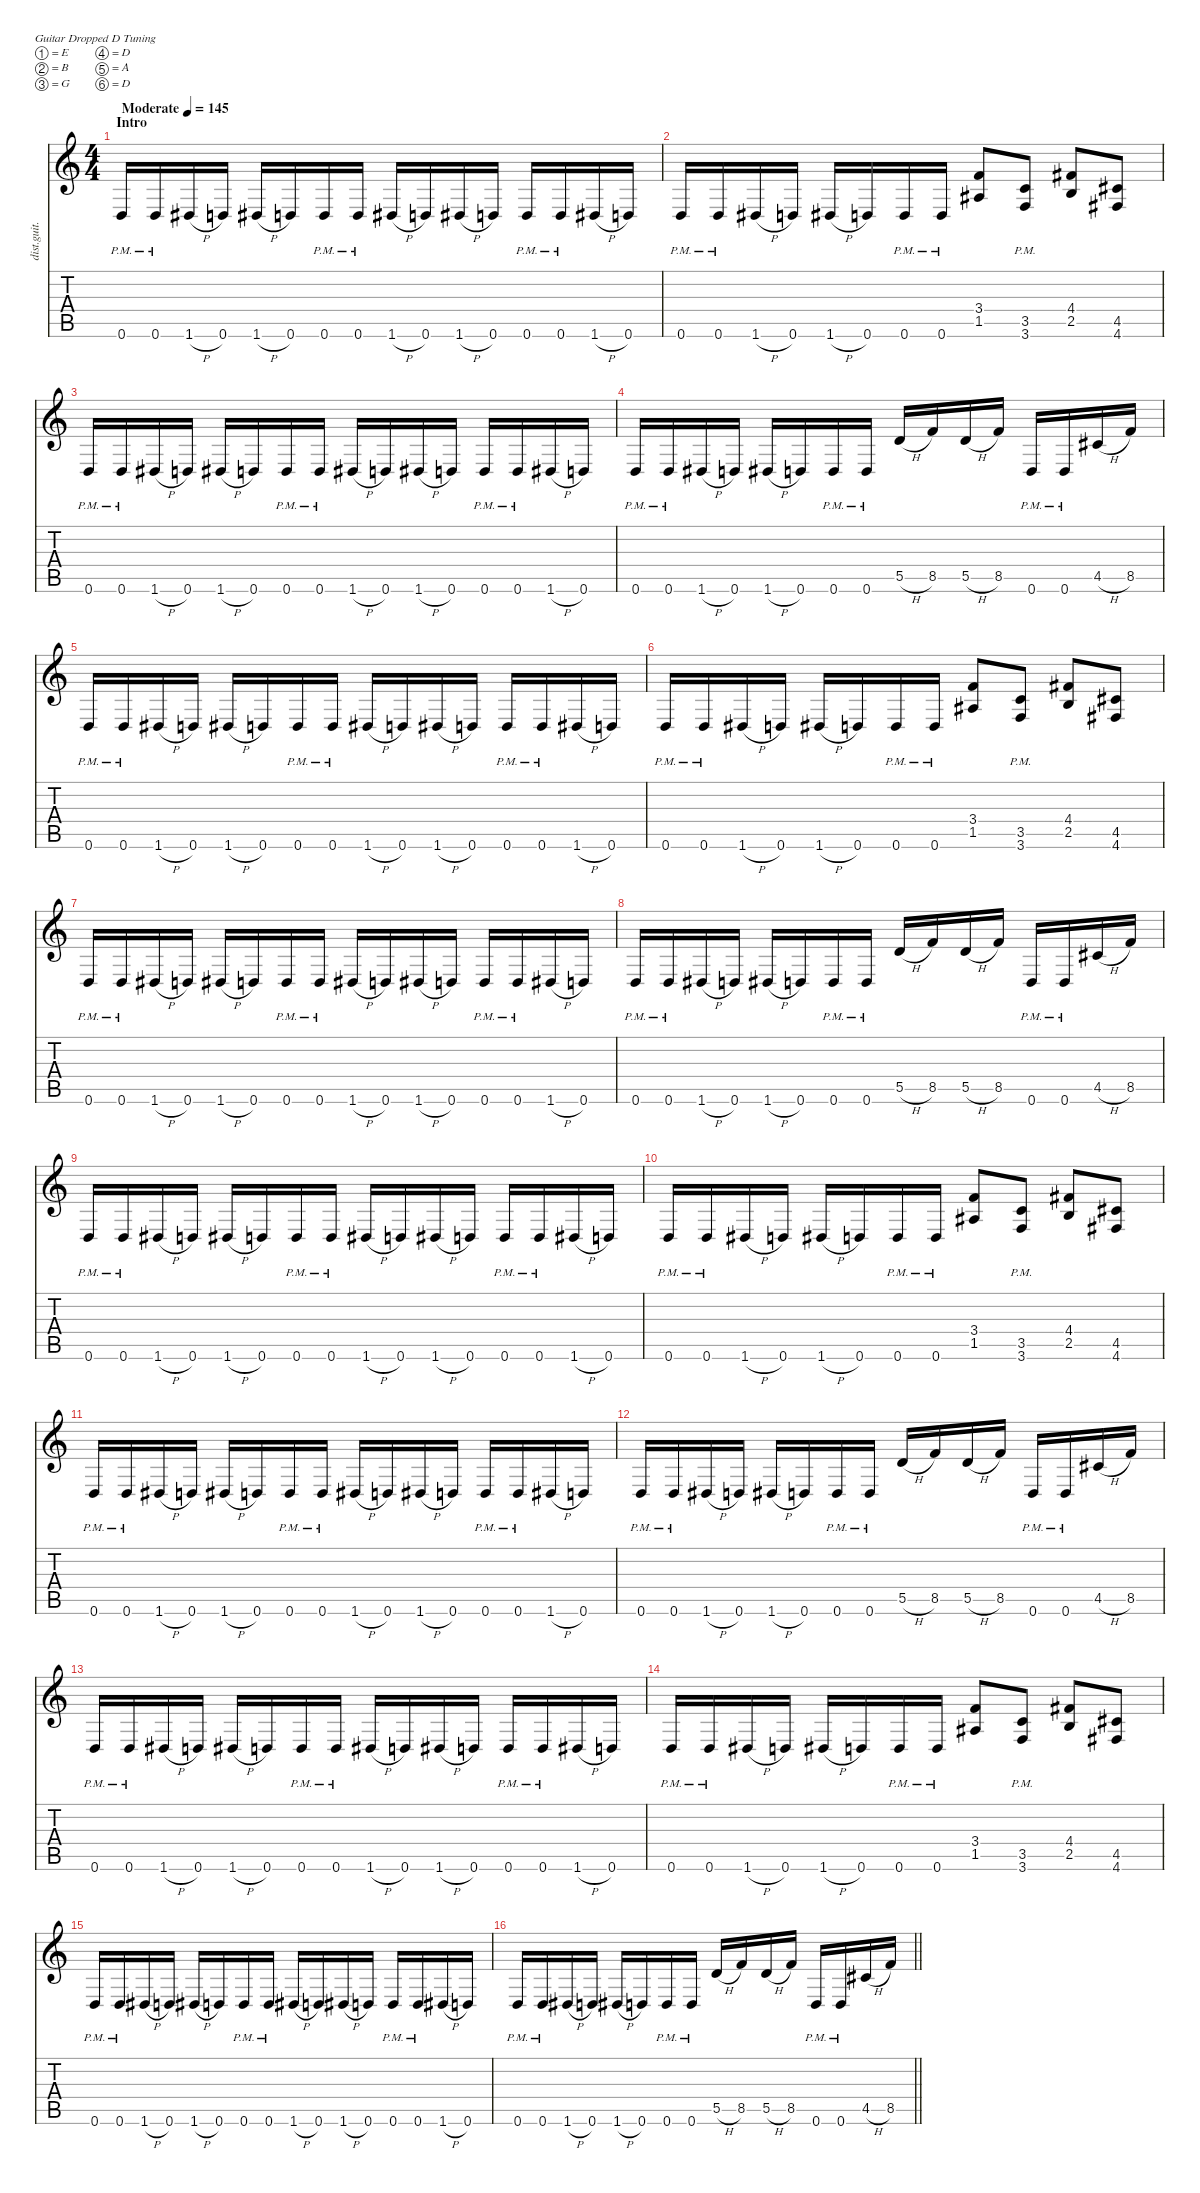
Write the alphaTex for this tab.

\defaultSystemsLayout 4
\hideDynamics
\bracketExtendMode nobrackets
\otherSystemsTrackNameOrientation horizontal
\track ("Willie Adler - Rhythm" "dist.guit.") {instrument distortionguitar}
\staff {score tabs}
\tuning (E4 B3 G3 D3 A2 D2)
\ts (4 4)
\beaming (8 2 2 2 2)
\section ("" "Intro")
\tempo (145 "Moderate")
\clef g2
\ks c
0.6{pm}.16{dy f instrument distortionguitar} 0.6{pm}.16 1.6{h acc #}.16 0.6.16 1.6{h acc #}.16 0.6.16 0.6{pm}.16 0.6{pm}.16 1.6{h acc #}.16 0.6.16 1.6{h acc #}.16 0.6.16 0.6{pm}.16 0.6{pm}.16 1.6{h acc #}.16 0.6.16 |
0.6{pm}.16 0.6{pm}.16 1.6{h acc #}.16 0.6.16 1.6{h acc #}.16 0.6.16 0.6{pm}.16 0.6{pm}.16 (3.4 1.5{acc #}).8 (3.5{pm} 3.6{pm}).8 (4.4{acc #} 2.5).8 (4.5{acc #} 4.6{acc #}).8 |
0.6{pm}.16 0.6{pm}.16 1.6{h acc #}.16 0.6.16 1.6{h acc #}.16 0.6.16 0.6{pm}.16 0.6{pm}.16 1.6{h acc #}.16 0.6.16 1.6{h acc #}.16 0.6.16 0.6{pm}.16 0.6{pm}.16 1.6{h acc #}.16 0.6.16 |
0.6{pm}.16 0.6{pm}.16 1.6{h acc #}.16 0.6.16 1.6{h acc #}.16 0.6.16 0.6{pm}.16 0.6{pm}.16 5.5{h}.16 8.5.16 5.5{h}.16 8.5.16 0.6{pm}.16 0.6{pm}.16 4.5{h acc #}.16 8.5.16 |
0.6{pm}.16 0.6{pm}.16 1.6{h acc #}.16 0.6.16 1.6{h acc #}.16 0.6.16 0.6{pm}.16 0.6{pm}.16 1.6{h acc #}.16 0.6.16 1.6{h acc #}.16 0.6.16 0.6{pm}.16 0.6{pm}.16 1.6{h acc #}.16 0.6.16 |
0.6{pm}.16 0.6{pm}.16 1.6{h acc #}.16 0.6.16 1.6{h acc #}.16 0.6.16 0.6{pm}.16 0.6{pm}.16 (3.4 1.5{acc #}).8 (3.5{pm} 3.6{pm}).8 (4.4{acc #} 2.5).8 (4.5{acc #} 4.6{acc #}).8 |
0.6{pm}.16 0.6{pm}.16 1.6{h acc #}.16 0.6.16 1.6{h acc #}.16 0.6.16 0.6{pm}.16 0.6{pm}.16 1.6{h acc #}.16 0.6.16 1.6{h acc #}.16 0.6.16 0.6{pm}.16 0.6{pm}.16 1.6{h acc #}.16 0.6.16 |
0.6{pm}.16 0.6{pm}.16 1.6{h acc #}.16 0.6.16 1.6{h acc #}.16 0.6.16 0.6{pm}.16 0.6{pm}.16 5.5{h}.16 8.5.16 5.5{h}.16 8.5.16 0.6{pm}.16 0.6{pm}.16 4.5{h acc #}.16 8.5.16 |
0.6{pm}.16 0.6{pm}.16 1.6{h acc #}.16 0.6.16 1.6{h acc #}.16 0.6.16 0.6{pm}.16 0.6{pm}.16 1.6{h acc #}.16 0.6.16 1.6{h acc #}.16 0.6.16 0.6{pm}.16 0.6{pm}.16 1.6{h acc #}.16 0.6.16 |
0.6{pm}.16 0.6{pm}.16 1.6{h acc #}.16 0.6.16 1.6{h acc #}.16 0.6.16 0.6{pm}.16 0.6{pm}.16 (3.4 1.5{acc #}).8 (3.5{pm} 3.6{pm}).8 (4.4{acc #} 2.5).8 (4.5{acc #} 4.6{acc #}).8 |
0.6{pm}.16 0.6{pm}.16 1.6{h acc #}.16 0.6.16 1.6{h acc #}.16 0.6.16 0.6{pm}.16 0.6{pm}.16 1.6{h acc #}.16 0.6.16 1.6{h acc #}.16 0.6.16 0.6{pm}.16 0.6{pm}.16 1.6{h acc #}.16 0.6.16 |
0.6{pm}.16 0.6{pm}.16 1.6{h acc #}.16 0.6.16 1.6{h acc #}.16 0.6.16 0.6{pm}.16 0.6{pm}.16 5.5{h}.16 8.5.16 5.5{h}.16 8.5.16 0.6{pm}.16 0.6{pm}.16 4.5{h acc #}.16 8.5.16 |
0.6{pm}.16 0.6{pm}.16 1.6{h acc #}.16 0.6.16 1.6{h acc #}.16 0.6.16 0.6{pm}.16 0.6{pm}.16 1.6{h acc #}.16 0.6.16 1.6{h acc #}.16 0.6.16 0.6{pm}.16 0.6{pm}.16 1.6{h acc #}.16 0.6.16 |
0.6{pm}.16 0.6{pm}.16 1.6{h acc #}.16 0.6.16 1.6{h acc #}.16 0.6.16 0.6{pm}.16 0.6{pm}.16 (3.4 1.5{acc #}).8 (3.5{pm} 3.6{pm}).8 (4.4{acc #} 2.5).8 (4.5{acc #} 4.6{acc #}).8 |
0.6{pm}.16 0.6{pm}.16 1.6{h acc #}.16 0.6.16 1.6{h acc #}.16 0.6.16 0.6{pm}.16 0.6{pm}.16 1.6{h acc #}.16 0.6.16 1.6{h acc #}.16 0.6.16 0.6{pm}.16 0.6{pm}.16 1.6{h acc #}.16 0.6.16 |
\barLineRight lightlight
0.6{pm}.16 0.6{pm}.16 1.6{h acc #}.16 0.6.16 1.6{h acc #}.16 0.6.16 0.6{pm}.16 0.6{pm}.16 5.5{h}.16 8.5.16 5.5{h}.16 8.5.16 0.6{pm}.16 0.6{pm}.16 4.5{h acc #}.16 8.5.16
